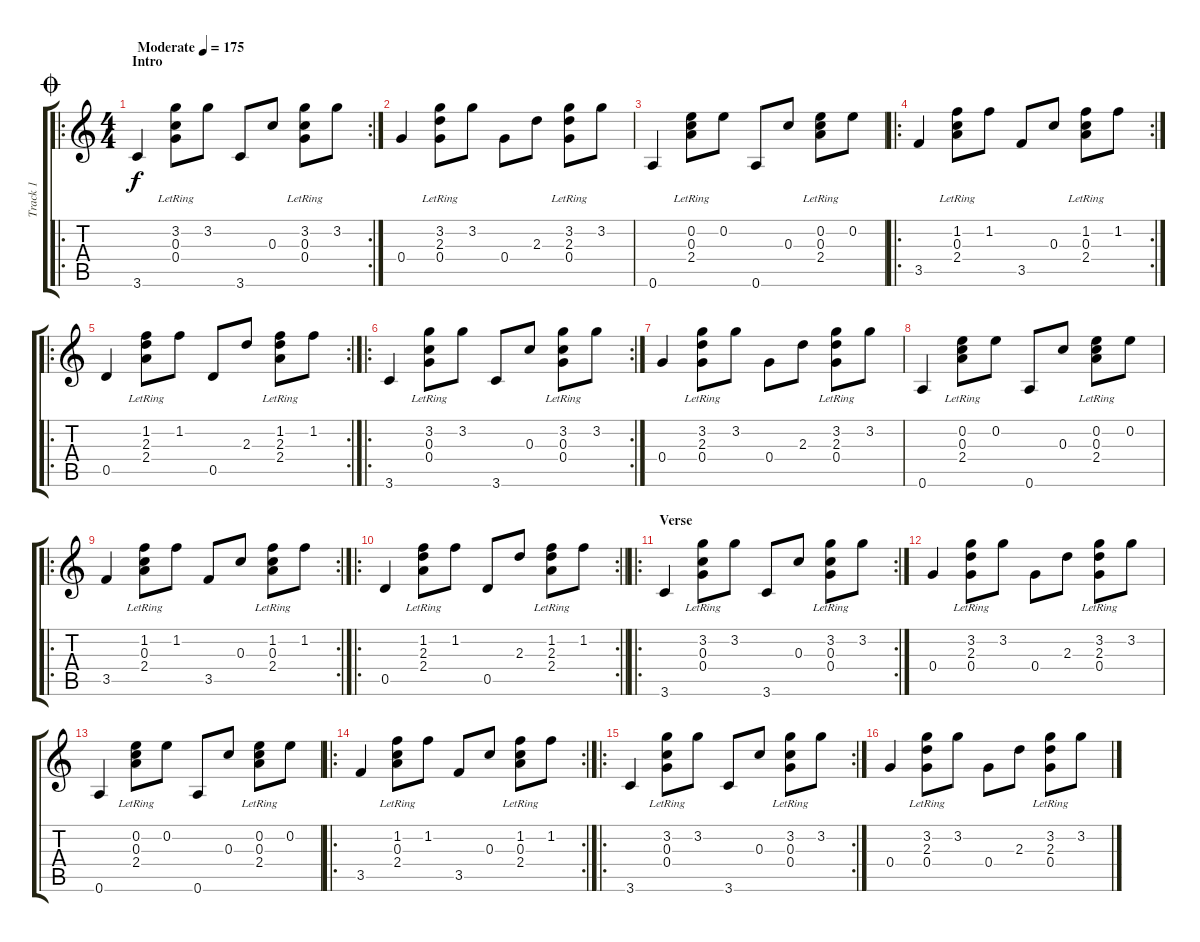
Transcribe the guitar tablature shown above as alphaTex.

\track ("Track 1" "Track 1") {instrument acousticguitarsteel}
\staff {score tabs}
\tuning (A4 E4 C4 G3 D3 A2) {hide}
\ro
\rc 2
\ts (4 4)
\section ("" "Intro")
\jump coda
\tempo (175 "Moderate")
\clef g2
\ks c
3.6.4{dy f instrument acousticguitarsteel} (3.2{lr} 0.3{lr} 0.4{lr}).8 3.2.8 3.6.8 0.3.8 (3.2{lr} 0.3{lr} 0.4{lr}).8 3.2.8 |
0.4.4 (3.2{lr} 2.3{lr} 0.4{lr}).8 3.2.8 0.4.8 2.3.8 (3.2{lr} 2.3{lr} 0.4{lr}).8 3.2.8 |
0.6.4 (0.2{lr} 0.3{lr} 2.4{lr}).8 0.2.8 0.6.8 0.3.8 (0.2{lr} 0.3{lr} 2.4{lr}).8 0.2.8 |
\ro
\rc 2
3.5.4 (1.2{lr} 0.3{lr} 2.4{lr}).8 1.2.8 3.5.8 0.3.8 (1.2{lr} 0.3{lr} 2.4{lr}).8 1.2.8 |
\ro
\rc 2
0.5.4 (1.2{lr} 2.3{lr} 2.4{lr}).8 1.2.8 0.5.8 2.3.8 (1.2{lr} 2.3{lr} 2.4{lr}).8 1.2.8 |
\ro
\rc 2
3.6.4 (3.2{lr} 0.3{lr} 0.4{lr}).8 3.2.8 3.6.8 0.3.8 (3.2{lr} 0.3{lr} 0.4{lr}).8 3.2.8 |
0.4.4 (3.2{lr} 2.3{lr} 0.4{lr}).8 3.2.8 0.4.8 2.3.8 (3.2{lr} 2.3{lr} 0.4{lr}).8 3.2.8 |
0.6.4 (0.2{lr} 0.3{lr} 2.4{lr}).8 0.2.8 0.6.8 0.3.8 (0.2{lr} 0.3{lr} 2.4{lr}).8 0.2.8 |
\ro
\rc 2
3.5.4 (1.2{lr} 0.3{lr} 2.4{lr}).8 1.2.8 3.5.8 0.3.8 (1.2{lr} 0.3{lr} 2.4{lr}).8 1.2.8 |
\ro
\rc 2
\barLineRight lightlight
0.5.4 (1.2{lr} 2.3{lr} 2.4{lr}).8 1.2.8 0.5.8 2.3.8 (1.2{lr} 2.3{lr} 2.4{lr}).8 1.2.8 |
\ro
\rc 2
\section ("" "Verse")
3.6.4 (3.2{lr} 0.3{lr} 0.4{lr}).8 3.2.8 3.6.8 0.3.8 (3.2{lr} 0.3{lr} 0.4{lr}).8 3.2.8 |
0.4.4 (3.2{lr} 2.3{lr} 0.4{lr}).8 3.2.8 0.4.8 2.3.8 (3.2{lr} 2.3{lr} 0.4{lr}).8 3.2.8 |
0.6.4 (0.2{lr} 0.3{lr} 2.4{lr}).8 0.2.8 0.6.8 0.3.8 (0.2{lr} 0.3{lr} 2.4{lr}).8 0.2.8 |
\ro
\rc 2
3.5.4 (1.2{lr} 0.3{lr} 2.4{lr}).8 1.2.8 3.5.8 0.3.8 (1.2{lr} 0.3{lr} 2.4{lr}).8 1.2.8 |
\ro
\rc 2
3.6.4 (3.2{lr} 0.3{lr} 0.4{lr}).8 3.2.8 3.6.8 0.3.8 (3.2{lr} 0.3{lr} 0.4{lr}).8 3.2.8 |
0.4.4 (3.2{lr} 2.3{lr} 0.4{lr}).8 3.2.8 0.4.8 2.3.8 (3.2{lr} 2.3{lr} 0.4{lr}).8 3.2.8
